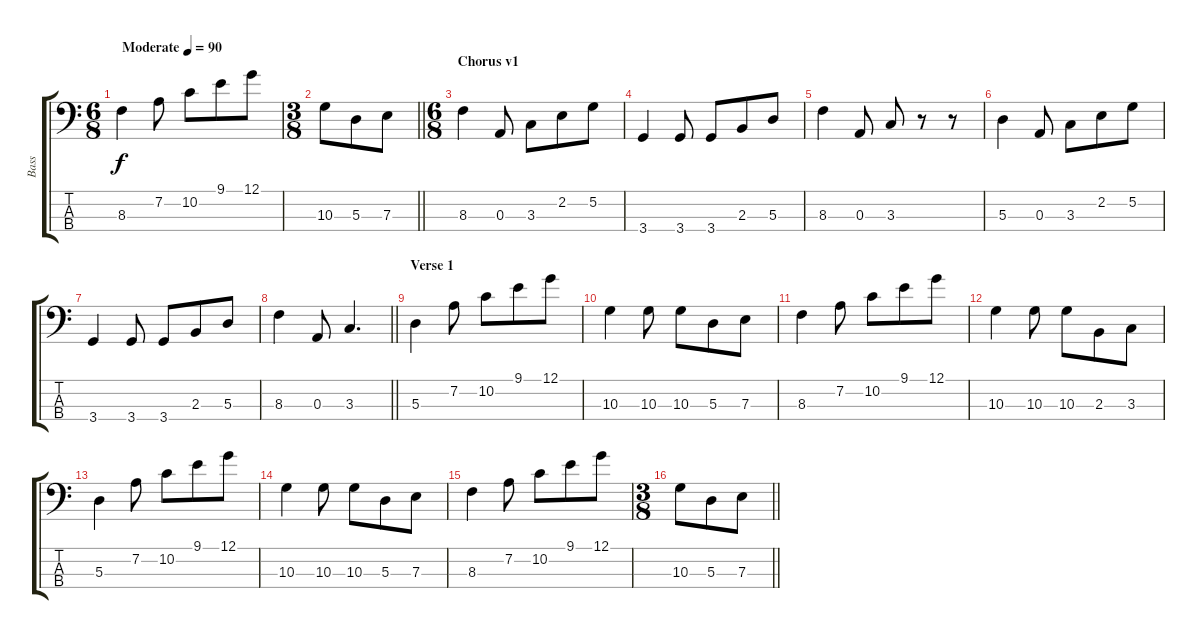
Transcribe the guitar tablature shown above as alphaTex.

\track ("Bass" "Bass") {instrument electricbassfinger}
\staff {score tabs}
\tuning (G2 D2 A1 E1) {hide}
\ts (6 8)
\tempo (90 "Moderate")
\clef f4
\ks c
8.3.4{dy f instrument electricbassfinger} 7.2.8 10.2.8 9.1.8 12.1.8 |
\ts (3 8)
\barLineRight lightlight
10.3.8 5.3.8 7.3.8 |
\ts (6 8)
\section ("" "Chorus v1")
8.3.4 0.3.8 3.3.8 2.2.8 5.2.8 |
3.4.4 3.4.8 3.4.8 2.3.8 5.3.8 |
8.3.4 0.3.8 3.3.8 r.8 r.8 |
5.3.4 0.3.8 3.3.8 2.2.8 5.2.8 |
3.4.4 3.4.8 3.4.8 2.3.8 5.3.8 |
\barLineRight lightlight
8.3.4 0.3.8 3.3.4{d} |
\section ("" "Verse 1")
5.3.4 7.2.8 10.2.8 9.1.8 12.1.8 |
10.3.4 10.3.8 10.3.8 5.3.8 7.3.8 |
8.3.4 7.2.8 10.2.8 9.1.8 12.1.8 |
10.3.4 10.3.8 10.3.8 2.3.8 3.3.8 |
5.3.4 7.2.8 10.2.8 9.1.8 12.1.8 |
10.3.4 10.3.8 10.3.8 5.3.8 7.3.8 |
8.3.4 7.2.8 10.2.8 9.1.8 12.1.8 |
\ts (3 8)
\barLineRight lightlight
10.3.8 5.3.8 7.3.8
